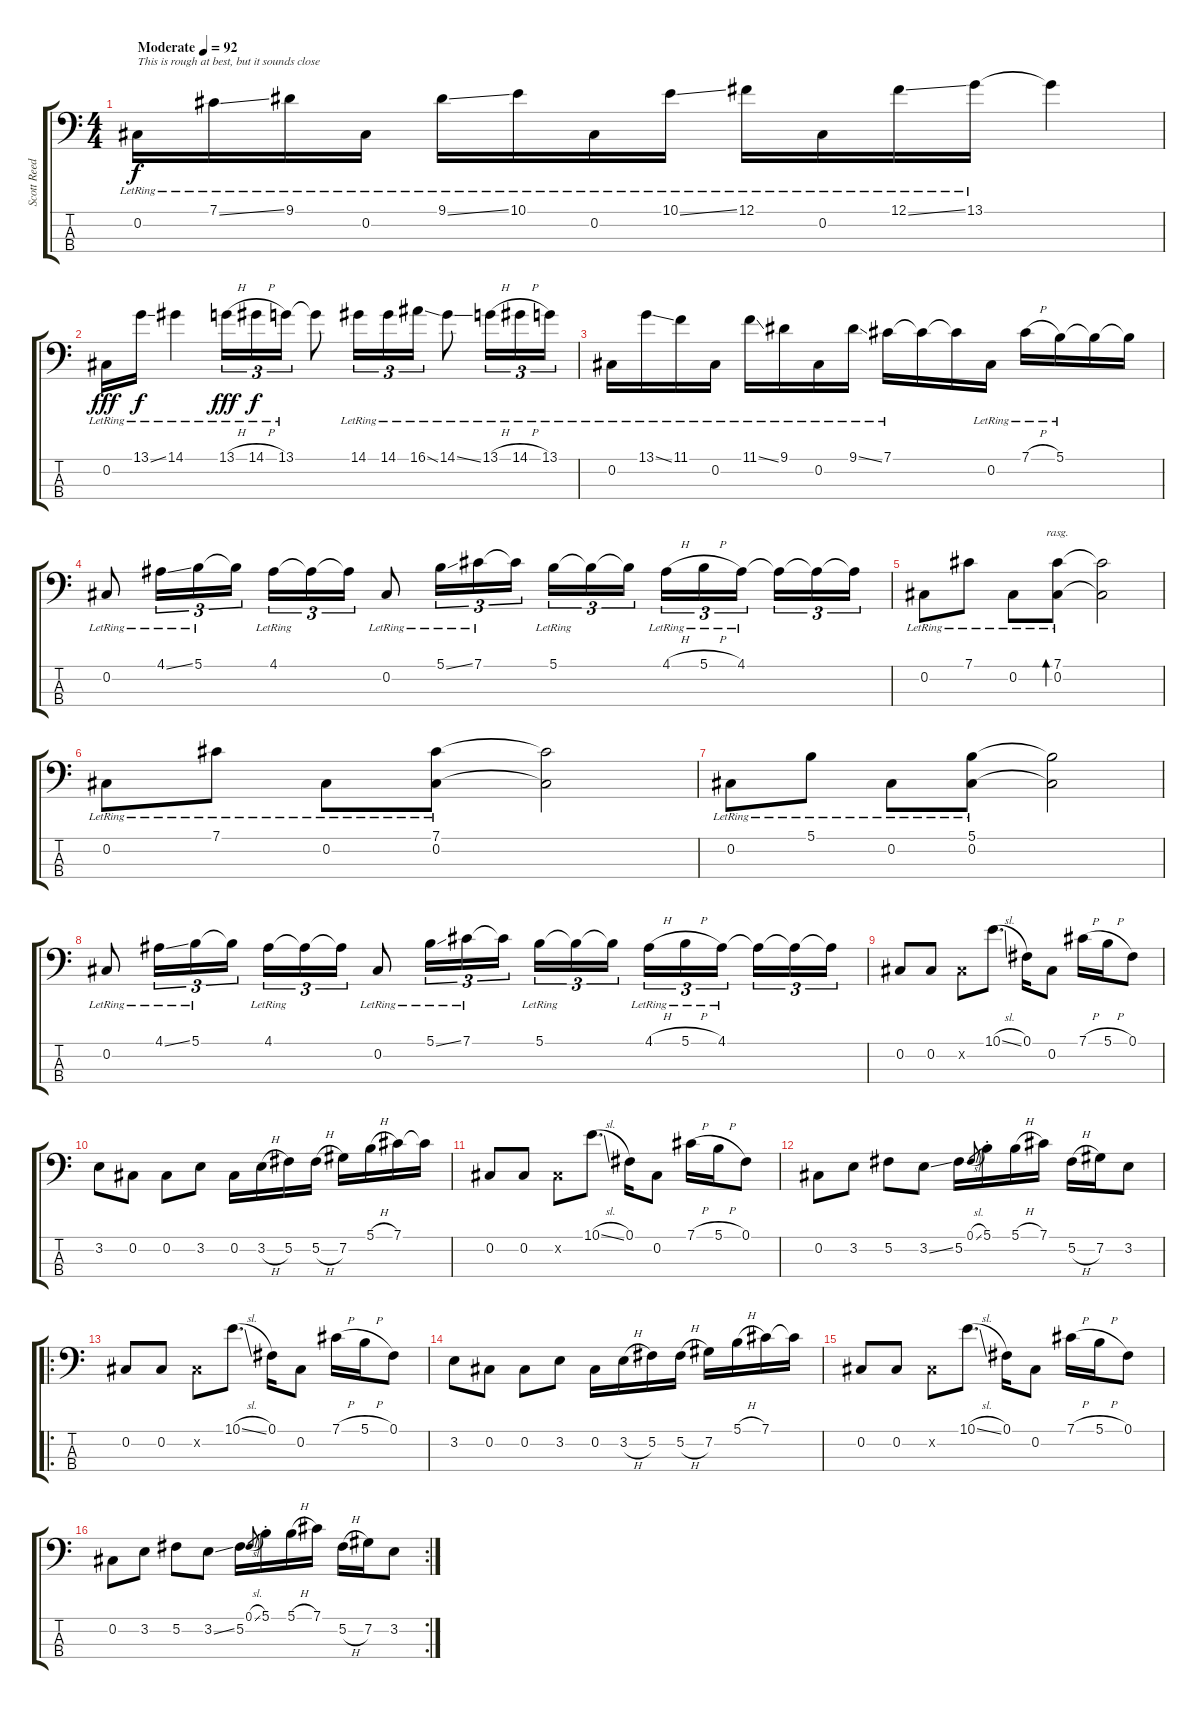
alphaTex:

\track ("Scott Reeder - Bass" "Scott Reed") {instrument acousticbass}
\staff {score tabs}
\tuning (Gb2 Db2 A1 E1) {hide}
\ts (4 4)
\tempo (92 "Moderate")
\clef f4
\ks c
0.2{lr}.16{txt "This is rough at best, but it sounds close" dy f instrument acousticbass} 7.1{ss lr}.16 9.1{lr}.16 0.2{lr}.16 9.1{ss lr}.16 10.1{lr}.16 0.2{lr}.16 10.1{ss lr}.16 12.1{lr}.16 0.2{lr}.16 12.1{ss lr}.16 13.1{lr}.16 13.1{t}.4 |
0.2{lr}.16{dy fff} 13.1{ss lr}.16{dy f} 14.1{lr}.4 13.1{h lr}.16{tu (3 2) dy fff} 14.1{h lr}.16{tu (3 2) dy f} 13.1{lr}.16{tu (3 2)} 13.1{t}.8 14.1{lr}.16{tu (3 2)} 14.1{lr}.16{tu (3 2)} 16.1{ss lr}.16{tu (3 2)} 14.1{ss lr}.8 13.1{h lr}.16{tu (3 2)} 14.1{h lr}.16{tu (3 2)} 13.1{lr}.16{tu (3 2)} |
0.2{lr}.16 13.1{ss lr}.16 11.1{lr}.16 0.2{lr}.16 11.1{ss lr}.16 9.1{lr}.16 0.2{lr}.16 9.1{ss lr}.16 7.1{lr}.16 7.1{t}.16 7.1{t}.16 0.2{lr}.16 7.1{h lr}.16 5.1{lr}.16 5.1{t}.16 5.1{t}.16 |
0.2{lr}.8 4.1{ss lr}.16{tu (3 2)} 5.1{lr}.16{tu (3 2)} 5.1{t}.16{tu (3 2)} 4.1{lr}.16{tu (3 2)} 4.1{t}.16{tu (3 2)} 4.1{t}.16{tu (3 2)} 0.2{lr}.8 5.1{ss lr}.16{tu (3 2)} 7.1{lr}.16{tu (3 2)} 7.1{t}.16{tu (3 2) beam splitsecondary} 5.1{lr}.16{tu (3 2)} 5.1{t}.16{tu (3 2)} 5.1{t}.16{tu (3 2)} 4.1{h lr}.16{tu (3 2)} 5.1{h lr}.16{tu (3 2)} 4.1{lr}.16{tu (3 2) beam splitsecondary} 4.1{t}.16{tu (3 2)} 4.1{t}.16{tu (3 2)} 4.1{t}.16{tu (3 2)} |
0.2{lr}.8 7.1{lr}.8 0.2{lr}.8 (7.1{lr} 0.2).8{bd 480 rasg ii} (7.1{t} 0.2{t}).2 |
0.2{lr}.8 7.1{lr}.8 0.2{lr}.8 (7.1{lr} 0.2).8 (7.1{t} 0.2{t}).2 |
0.2{lr}.8 5.1{lr}.8 0.2{lr}.8 (5.1{lr} 0.2).8 (5.1{t} 0.2{t}).2 |
0.2{lr}.8 4.1{ss lr}.16{tu (3 2)} 5.1{lr}.16{tu (3 2)} 5.1{t}.16{tu (3 2)} 4.1{lr}.16{tu (3 2)} 4.1{t}.16{tu (3 2)} 4.1{t}.16{tu (3 2)} 0.2{lr}.8 5.1{ss lr}.16{tu (3 2)} 7.1{lr}.16{tu (3 2)} 7.1{t}.16{tu (3 2) beam splitsecondary} 5.1{lr}.16{tu (3 2)} 5.1{t}.16{tu (3 2)} 5.1{t}.16{tu (3 2)} 4.1{h lr}.16{tu (3 2)} 5.1{h lr}.16{tu (3 2)} 4.1{lr}.16{tu (3 2) beam splitsecondary} 4.1{t}.16{tu (3 2)} 4.1{t}.16{tu (3 2)} 4.1{t}.16{tu (3 2)} |
0.2.8 0.2.8 0.2{x}.8 10.1{sl}.8{d} 0.1.16 0.2.8 7.1{h}.16 5.1{h}.16 0.1.8 |
3.2.8 0.2.8 0.2.8 3.2.8 0.2.16 3.2{h}.16 5.2.16 5.2{h}.16 7.2.16 5.1{h}.16 7.1.16 7.1{t}.16 |
0.2.8 0.2.8 0.2{x}.8 10.1{sl}.8{d} 0.1.16 0.2.8 7.1{h}.16 5.1{h}.16 0.1.8 |
0.2.8 3.2.8 5.2.8 3.2{ss}.8 5.2.16 0.1{sl}.8{gr} 5.1{st}.16 5.1{h}.16 7.1.16 5.2{h}.16 7.2.16 3.2.8 |
\ro
0.2.8 0.2.8 0.2{x}.8 10.1{sl}.8{d} 0.1.16 0.2.8 7.1{h}.16 5.1{h}.16 0.1.8 |
3.2.8 0.2.8 0.2.8 3.2.8 0.2.16 3.2{h}.16 5.2.16 5.2{h}.16 7.2.16 5.1{h}.16 7.1.16 7.1{t}.16 |
0.2.8 0.2.8 0.2{x}.8 10.1{sl}.8{d} 0.1.16 0.2.8 7.1{h}.16 5.1{h}.16 0.1.8 |
\rc 2
0.2.8 3.2.8 5.2.8 3.2{ss}.8 5.2.16 0.1{sl}.8{gr} 5.1{st}.16 5.1{h}.16 7.1.16 5.2{h}.16 7.2.16 3.2.8
